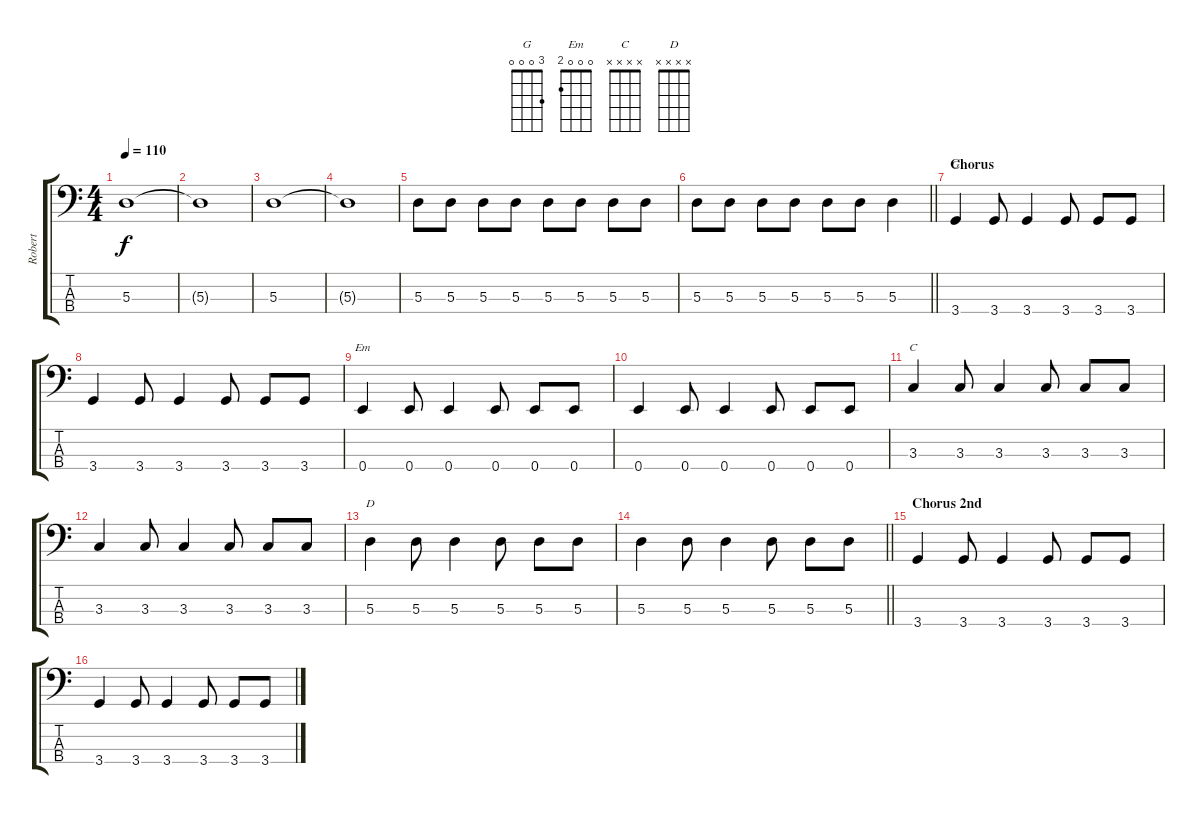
\track ("Robert" "Robert") {instrument electricbassfinger}
\staff {score tabs}
\tuning (G2 D2 A1 E1) {hide}
\chord ("G" 3 0 0 0)
\chord ("Em" 0 0 0 2)
\chord ("C" x x x x)
\chord ("D" x x x x)
\ts (4 4)
\tempo 110
\clef f4
\ks c
5.3.1{dy f} |
5.3{t}.1 |
5.3.1 |
5.3{t}.1 |
5.3.8 5.3.8 5.3.8 5.3.8 5.3.8 5.3.8 5.3.8 5.3.8 |
\barLineRight lightlight
5.3.8 5.3.8 5.3.8 5.3.8 5.3.8 5.3.8 5.3.4 |
\section ("" "Chorus")
3.4.4{ch "G"} 3.4.8 3.4.4 3.4.8 3.4.8 3.4.8 |
3.4.4 3.4.8 3.4.4 3.4.8 3.4.8 3.4.8 |
0.4.4{ch "Em"} 0.4.8 0.4.4 0.4.8 0.4.8 0.4.8 |
0.4.4 0.4.8 0.4.4 0.4.8 0.4.8 0.4.8 |
3.3.4{ch "C"} 3.3.8 3.3.4 3.3.8 3.3.8 3.3.8 |
3.3.4 3.3.8 3.3.4 3.3.8 3.3.8 3.3.8 |
5.3.4{ch "D"} 5.3.8 5.3.4 5.3.8 5.3.8 5.3.8 |
\barLineRight lightlight
5.3.4 5.3.8 5.3.4 5.3.8 5.3.8 5.3.8 |
\section ("" "Chorus 2nd")
3.4.4 3.4.8 3.4.4 3.4.8 3.4.8 3.4.8 |
3.4.4 3.4.8 3.4.4 3.4.8 3.4.8 3.4.8
